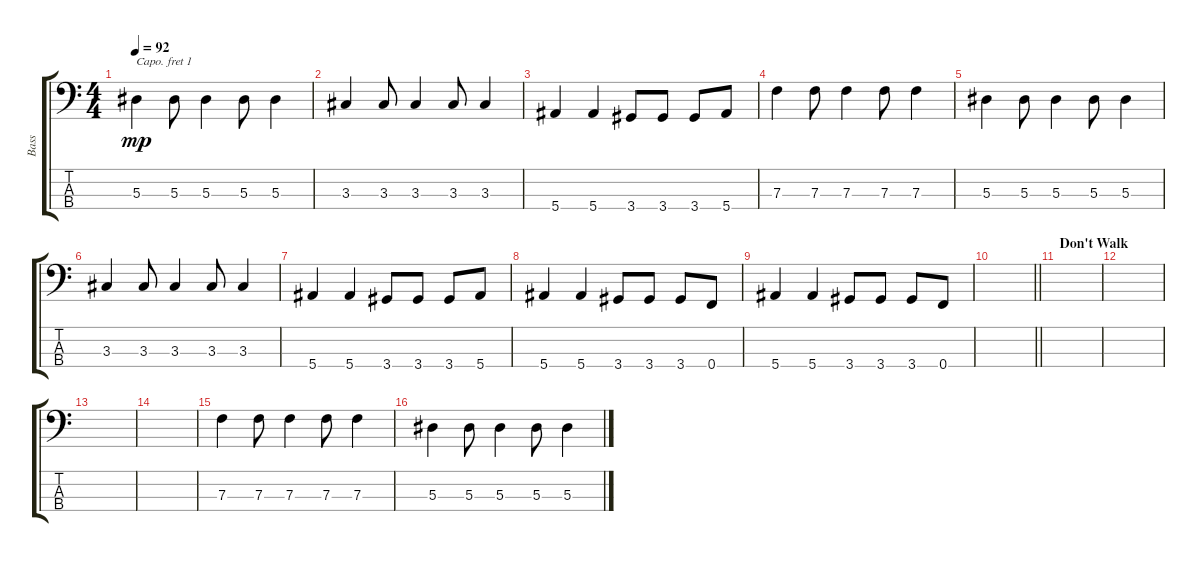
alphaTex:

\track ("Bass" "Bass") {instrument electricbassfinger}
\staff {score tabs}
\capo 1
\tuning (G2 D2 A1 E1) {hide}
\ts (4 4)
\tempo 92
\clef f4
\ks c
5.3.4{dy mp} 5.3.8 5.3.4 5.3.8 5.3.4 |
3.3.4 3.3.8 3.3.4 3.3.8 3.3.4 |
5.4.4 5.4.4 3.4.8 3.4.8 3.4.8 5.4.8 |
7.3.4 7.3.8 7.3.4 7.3.8 7.3.4 |
5.3.4 5.3.8 5.3.4 5.3.8 5.3.4 |
3.3.4 3.3.8 3.3.4 3.3.8 3.3.4 |
5.4.4 5.4.4 3.4.8 3.4.8 3.4.8 5.4.8 |
5.4.4 5.4.4 3.4.8 3.4.8 3.4.8 0.4.8 |
5.4.4 5.4.4 3.4.8 3.4.8 3.4.8 0.4.8 |
\barLineRight lightlight
|
\section ("" "Don't Walk")
|
|
|
|
7.3.4 7.3.8 7.3.4 7.3.8 7.3.4 |
5.3.4 5.3.8 5.3.4 5.3.8 5.3.4
